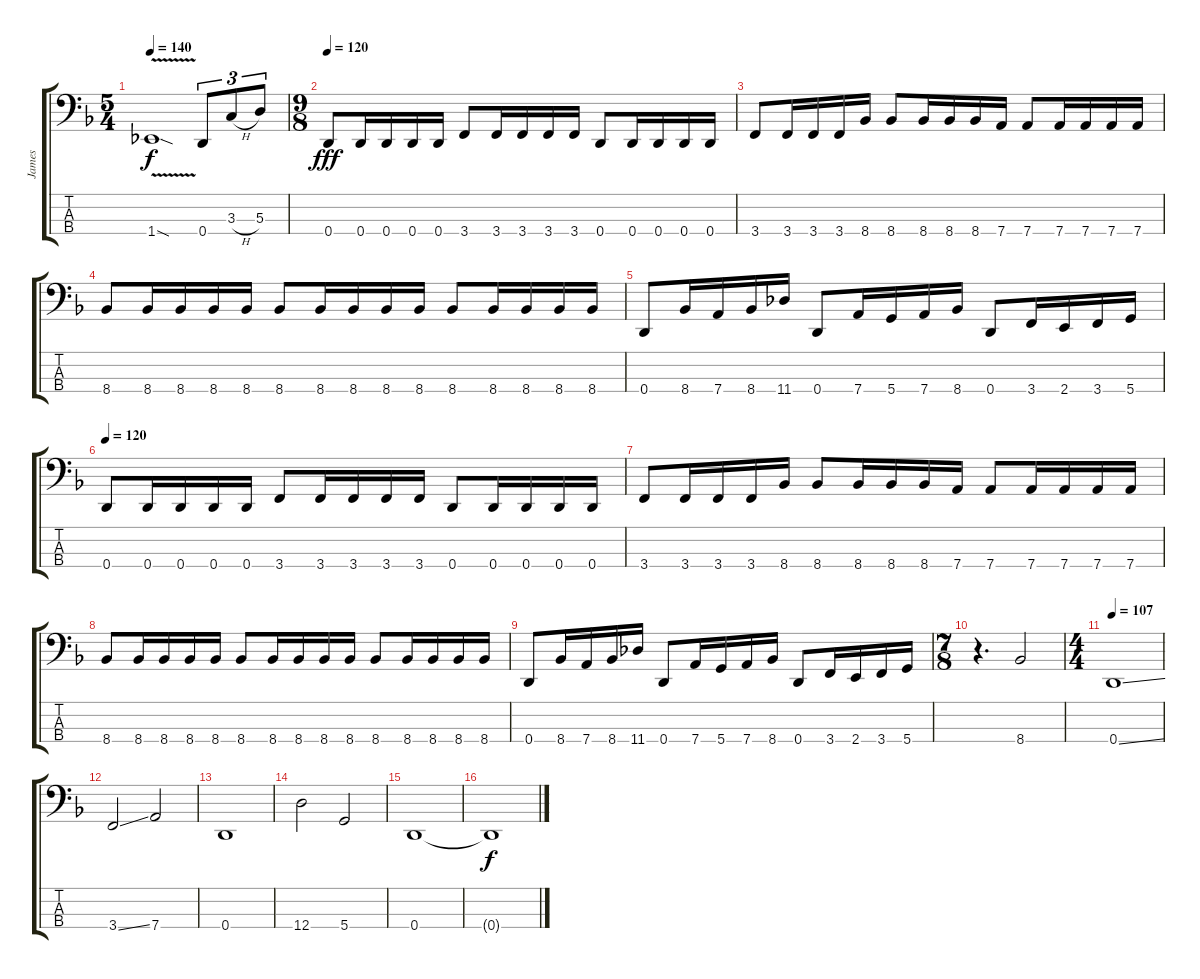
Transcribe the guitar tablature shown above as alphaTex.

\track ("James" "James") {instrument electricbassfinger}
\staff {score tabs}
\tuning (G2 D2 A1 D1) {hide}
\ts (5 4)
\tempo 140
\clef f4
\ks dminor
1.4{v sod}.1{dy f} 0.4.8{tu (3 2)} 3.3{h}.8{tu (3 2)} 5.3.8{tu (3 2)} |
\ts (9 8)
\tempo 120
0.4.8{dy fff} 0.4.16 0.4.16 0.4.16 0.4.16 3.4.8 3.4.16 3.4.16 3.4.16 3.4.16 0.4.8 0.4.16 0.4.16 0.4.16 0.4.16 |
3.4.8 3.4.16 3.4.16 3.4.16 8.4.16 8.4.8 8.4.16 8.4.16 8.4.16 7.4.16 7.4.8 7.4.16 7.4.16 7.4.16 7.4.16 |
8.4.8 8.4.16 8.4.16 8.4.16 8.4.16 8.4.8 8.4.16 8.4.16 8.4.16 8.4.16 8.4.8 8.4.16 8.4.16 8.4.16 8.4.16 |
0.4.8 8.4.16 7.4.16 8.4.16 11.4.16 0.4.8 7.4.16 5.4.16 7.4.16 8.4.16 0.4.8 3.4.16 2.4.16 3.4.16 5.4.16 |
\tempo 120
0.4.8 0.4.16 0.4.16 0.4.16 0.4.16 3.4.8 3.4.16 3.4.16 3.4.16 3.4.16 0.4.8 0.4.16 0.4.16 0.4.16 0.4.16 |
3.4.8 3.4.16 3.4.16 3.4.16 8.4.16 8.4.8 8.4.16 8.4.16 8.4.16 7.4.16 7.4.8 7.4.16 7.4.16 7.4.16 7.4.16 |
8.4.8 8.4.16 8.4.16 8.4.16 8.4.16 8.4.8 8.4.16 8.4.16 8.4.16 8.4.16 8.4.8 8.4.16 8.4.16 8.4.16 8.4.16 |
0.4.8 8.4.16 7.4.16 8.4.16 11.4.16 0.4.8 7.4.16 5.4.16 7.4.16 8.4.16 0.4.8 3.4.16 2.4.16 3.4.16 5.4.16 |
\ts (7 8)
r.4{d} 8.4.2 |
\ts (4 4)
\tempo 107
0.4{ss}.1 |
3.4{ss}.2 7.4.2 |
0.4.1 |
12.4.2 5.4.2 |
0.4.1 |
0.4{t}.1{dy f}
